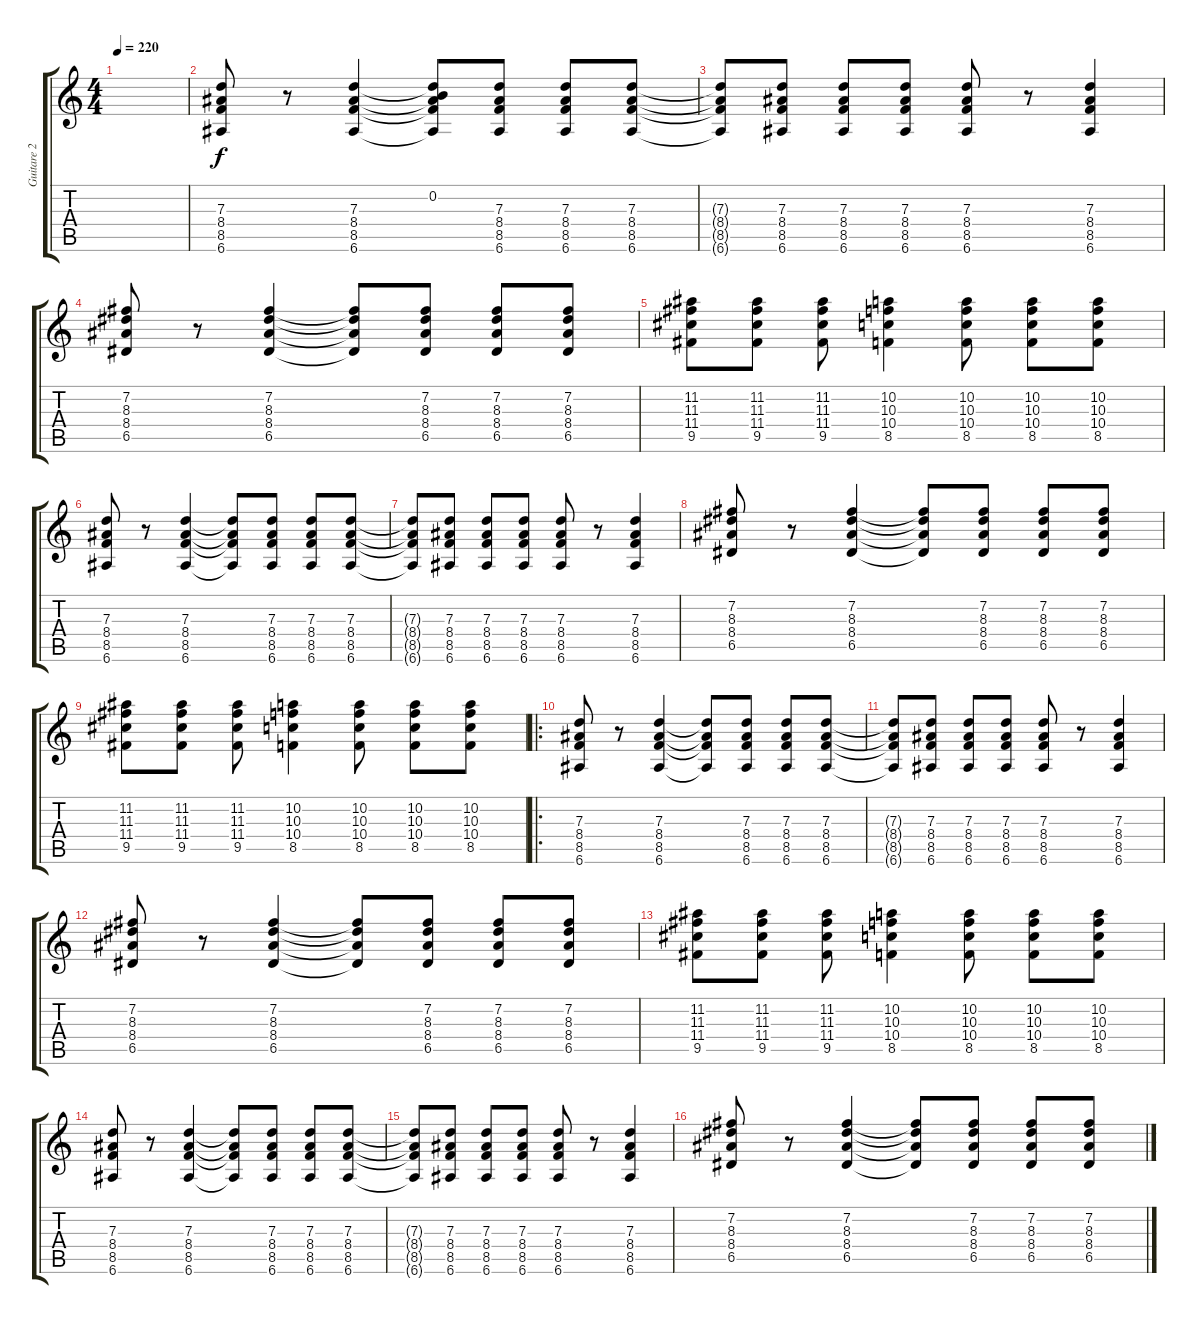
\track ("Guitare 2" "Guitare 2") {instrument distortionguitar}
\staff {score tabs}
\tuning (E4 B3 G3 D3 A2 E2) {hide}
\ts (4 4)
\tempo 220
\clef g2
\ks c
|
(7.3 8.4 8.5 6.6).8{instrument overdrivenguitar} r.8 (7.3 8.4 8.5 6.6).4 (0.2 7.3{t} 8.4{t} 8.5{t} 6.6{t}).8 (7.3 8.4 8.5 6.6).8 (7.3 8.4 8.5 6.6).8 (7.3 8.4 8.5 6.6).8 |
(7.3{t} 8.4{t} 8.5{t} 6.6{t}).8 (7.3 8.4 8.5 6.6).8 (7.3 8.4 8.5 6.6).8 (7.3 8.4 8.5 6.6).8 (7.3 8.4 8.5 6.6).8 r.8 (7.3 8.4 8.5 6.6).4 |
(7.2 8.3 8.4 6.5).8 r.8 (7.2 8.3 8.4 6.5).4 (7.2{t} 8.3{t} 8.4{t} 6.5{t}).8 (7.2 8.3 8.4 6.5).8 (7.2 8.3 8.4 6.5).8 (7.2 8.3 8.4 6.5).8 |
(11.2 11.3 11.4 9.5).8 (11.2 11.3 11.4 9.5).8 (11.2 11.3 11.4 9.5).8 (10.2 10.3 10.4 8.5).4 (10.2 10.3 10.4 8.5).8 (10.2 10.3 10.4 8.5).8 (10.2 10.3 10.4 8.5).8 |
(7.3 8.4 8.5 6.6).8 r.8 (7.3 8.4 8.5 6.6).4 (7.3{t} 8.4{t} 8.5{t} 6.6{t}).8 (7.3 8.4 8.5 6.6).8 (7.3 8.4 8.5 6.6).8 (7.3 8.4 8.5 6.6).8 |
(7.3{t} 8.4{t} 8.5{t} 6.6{t}).8 (7.3 8.4 8.5 6.6).8 (7.3 8.4 8.5 6.6).8 (7.3 8.4 8.5 6.6).8 (7.3 8.4 8.5 6.6).8 r.8 (7.3 8.4 8.5 6.6).4 |
(7.2 8.3 8.4 6.5).8 r.8 (7.2 8.3 8.4 6.5).4 (7.2{t} 8.3{t} 8.4{t} 6.5{t}).8 (7.2 8.3 8.4 6.5).8 (7.2 8.3 8.4 6.5).8 (7.2 8.3 8.4 6.5).8 |
(11.2 11.3 11.4 9.5).8 (11.2 11.3 11.4 9.5).8 (11.2 11.3 11.4 9.5).8 (10.2 10.3 10.4 8.5).4 (10.2 10.3 10.4 8.5).8 (10.2 10.3 10.4 8.5).8 (10.2 10.3 10.4 8.5).8 |
\ro
(7.3 8.4 8.5 6.6).8 r.8 (7.3 8.4 8.5 6.6).4 (7.3{t} 8.4{t} 8.5{t} 6.6{t}).8 (7.3 8.4 8.5 6.6).8 (7.3 8.4 8.5 6.6).8 (7.3 8.4 8.5 6.6).8 |
(7.3{t} 8.4{t} 8.5{t} 6.6{t}).8 (7.3 8.4 8.5 6.6).8 (7.3 8.4 8.5 6.6).8 (7.3 8.4 8.5 6.6).8 (7.3 8.4 8.5 6.6).8 r.8 (7.3 8.4 8.5 6.6).4 |
(7.2 8.3 8.4 6.5).8 r.8 (7.2 8.3 8.4 6.5).4 (7.2{t} 8.3{t} 8.4{t} 6.5{t}).8 (7.2 8.3 8.4 6.5).8 (7.2 8.3 8.4 6.5).8 (7.2 8.3 8.4 6.5).8 |
(11.2 11.3 11.4 9.5).8 (11.2 11.3 11.4 9.5).8 (11.2 11.3 11.4 9.5).8 (10.2 10.3 10.4 8.5).4 (10.2 10.3 10.4 8.5).8 (10.2 10.3 10.4 8.5).8 (10.2 10.3 10.4 8.5).8 |
(7.3 8.4 8.5 6.6).8 r.8 (7.3 8.4 8.5 6.6).4 (7.3{t} 8.4{t} 8.5{t} 6.6{t}).8 (7.3 8.4 8.5 6.6).8 (7.3 8.4 8.5 6.6).8 (7.3 8.4 8.5 6.6).8 |
(7.3{t} 8.4{t} 8.5{t} 6.6{t}).8 (7.3 8.4 8.5 6.6).8 (7.3 8.4 8.5 6.6).8 (7.3 8.4 8.5 6.6).8 (7.3 8.4 8.5 6.6).8 r.8 (7.3 8.4 8.5 6.6).4 |
(7.2 8.3 8.4 6.5).8 r.8 (7.2 8.3 8.4 6.5).4 (7.2{t} 8.3{t} 8.4{t} 6.5{t}).8 (7.2 8.3 8.4 6.5).8 (7.2 8.3 8.4 6.5).8 (7.2 8.3 8.4 6.5).8
